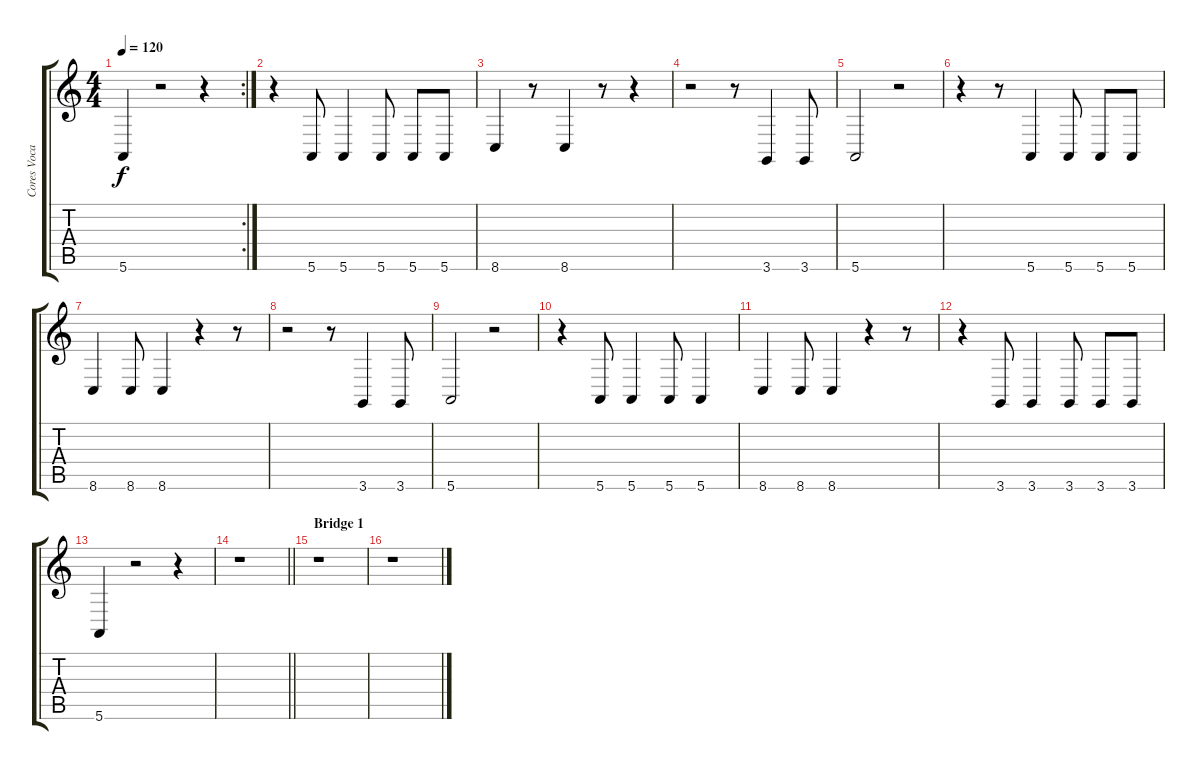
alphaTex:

\track ("Cores Vocals" "Cores Voca") {instrument lead5charang}
\staff {score tabs}
\tuning (E4 B3 G3 D3 A2 E2) {hide}
\rc 2
\ts (4 4)
\tempo 120
\clef g2
\ks c
5.6.4{dy f} r.2 r.4 |
r.4 5.6.8 5.6.4 5.6.8 5.6.8 5.6.8 |
8.6.4 r.8 8.6.4 r.8 r.4 |
r.2 r.8 3.6.4 3.6.8 |
5.6.2 r.2 |
r.4 r.8 5.6.4 5.6.8 5.6.8 5.6.8 |
8.6.4 8.6.8 8.6.4 r.4 r.8 |
r.2 r.8 3.6.4 3.6.8 |
5.6.2 r.2 |
r.4 5.6.8 5.6.4 5.6.8 5.6.4 |
8.6.4 8.6.8 8.6.4 r.4 r.8 |
r.4 3.6.8 3.6.4 3.6.8 3.6.8 3.6.8 |
5.6.4 r.2 r.4 |
\barLineRight lightlight
r.1 |
\section ("" "Bridge 1")
r.1 |
r.1
